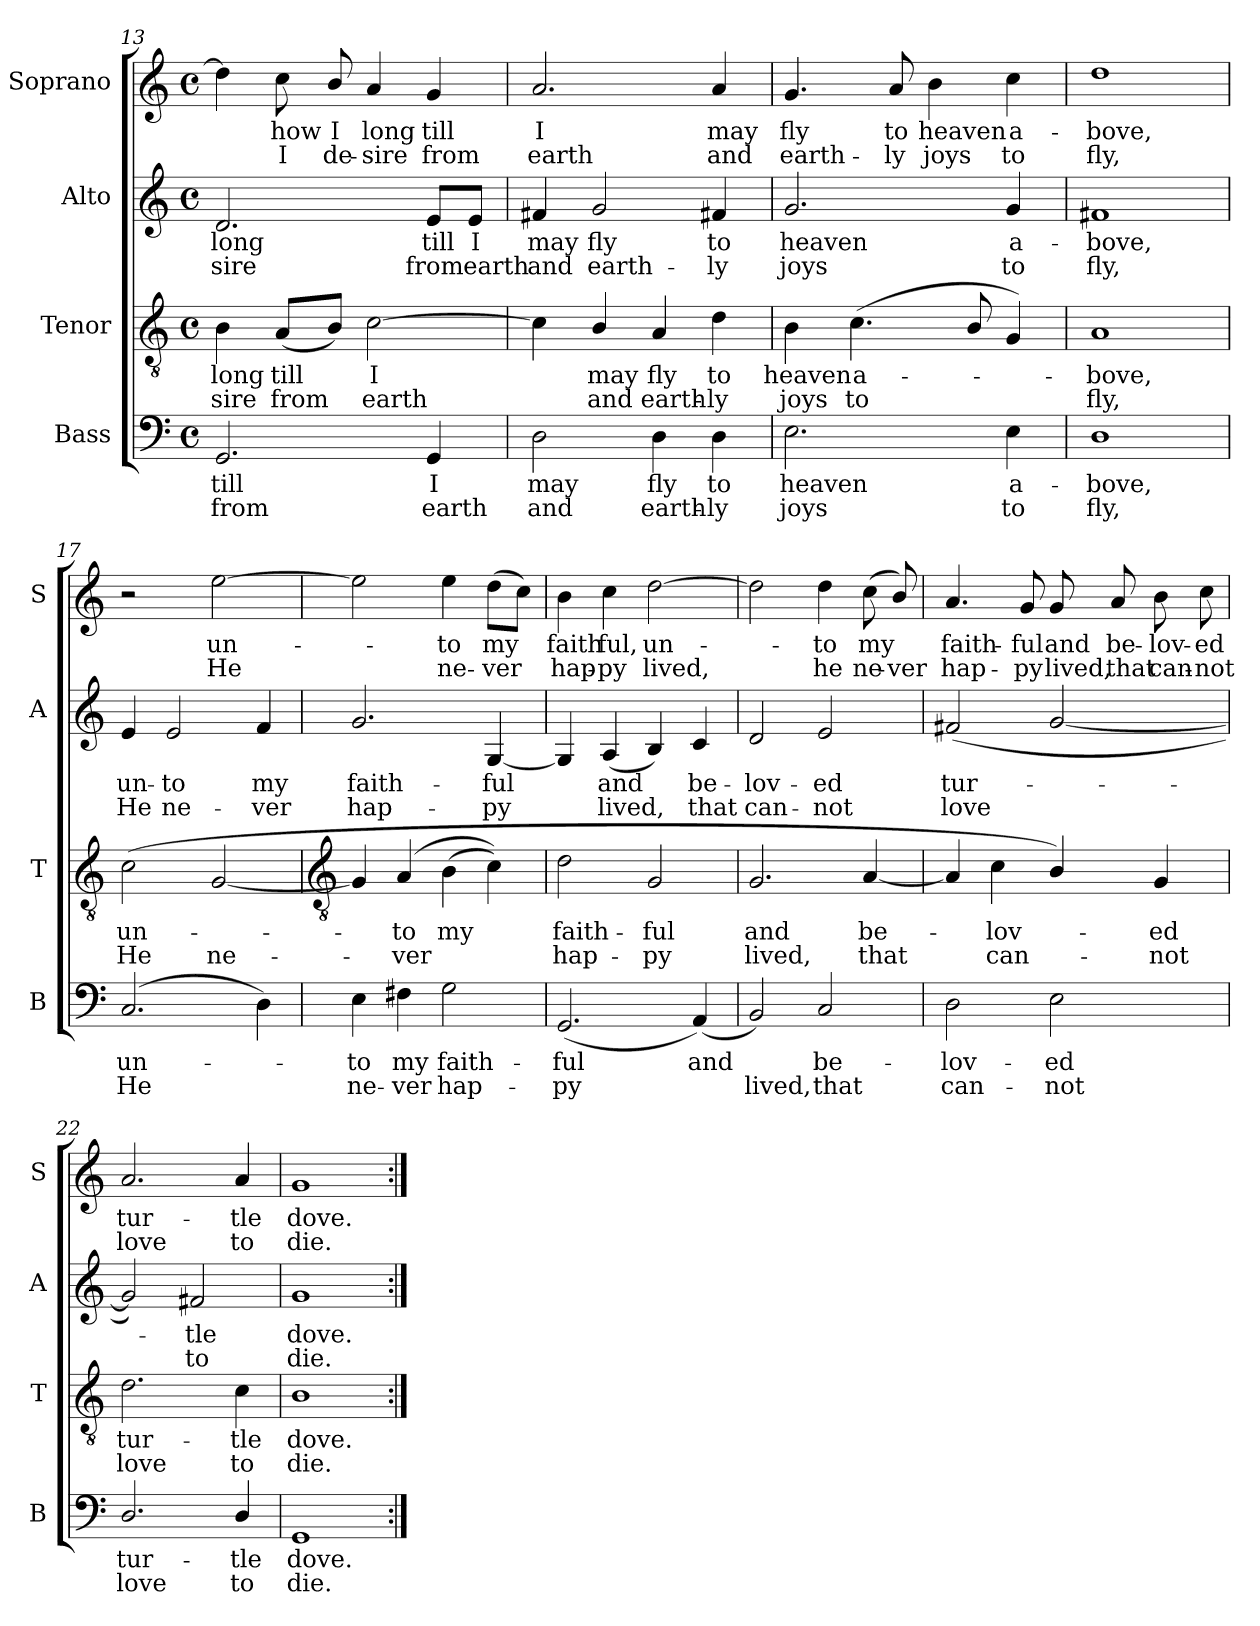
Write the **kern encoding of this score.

**kern	**text	**text	**kern	**text	**text	**kern	**text	**text	**kern	**text	**text
*part4	*part4	*part4	*part3	*part3	*part3	*part2	*part2	*part2	*part1	*part1	*part1
*staff4	*staff4	*staff4	*staff3	*staff3	*staff3	*staff2	*staff2	*staff2	*staff1	*staff1	*staff1
*I"Bass	*	*	*I"Tenor	*	*	*I"Alto	*	*	*I"Soprano	*	*
*I'B	*	*	*I'T	*	*	*I'A	*	*	*I'S	*	*
!!LO:LB:g=z
*clefF4	*	*	*clefGv2	*	*	*clefG2	*	*	*clefG2	*	*
*k[]	*	*	*k[]	*	*	*k[]	*	*	*k[]	*	*
*C:	*	*	*C:	*	*	*C:	*	*	*C:	*	*
*M4/4	*	*	*M4/4	*	*	*M4/4	*	*	*M4/4	*	*
*met(c)	*	*	*met(c)	*	*	*met(c)	*	*	*met(c)	*	*
=13	=13	=13	=13	=13	=13	=13	=13	=13	=13	=13	=13
!	!LO:LY:b	!LO:LY:b	!	!LO:LY:b	!LO:LY:b	!	!LO:LY:b	!LO:LY:b	!	!	!
2.GG	till	from	4B	-long	sire	2.d	-long	sire	4dd]	.	.
!	!	!	!	!LO:LY:b	!LO:LY:b	!	!	!	!	!LO:LY:b	!LO:LY:b
.	.	.	(<8AL	till	from	.	.	.	8cc	how	I
!	!	!	!	!	!	!	!	!	!	!LO:LY:b	!LO:LY:b
.	.	.	8BJ)	.	.	.	.	.	8b/	I	de-
!	!	!	!	!LO:LY:b	!LO:LY:b	!	!	!	!	!LO:LY:b	!LO:LY:b
.	.	.	[2c	I	earth	.	.	.	4a	-long	sire
!	!LO:LY:b	!LO:LY:b	!	!	!	!	!LO:LY:b	!LO:LY:b	!	!LO:LY:b	!LO:LY:b
4GG	I	earth	.	.	.	8e/L	till	from	4g	till	from
!	!	!	!	!	!	!	!LO:LY:b	!LO:LY:b	!	!	!
.	.	.	.	.	.	8e/J	I	earth	.	.	.
=14	=14	=14	=14	=14	=14	=14	=14	=14	=14	=14	=14
!	!LO:LY:b	!LO:LY:b	!	!	!	!	!LO:LY:b	!LO:LY:b	!	!LO:LY:b	!LO:LY:b
2D	may	and	4c]	.	.	4f#X	may	and	2.a	I	earth
!	!	!	!	!LO:LY:b	!LO:LY:b	!	!LO:LY:b	!LO:LY:b	!	!	!
.	.	.	4B/	may	and	2g	fly	earth-	.	.	.
!	!LO:LY:b	!LO:LY:b	!	!LO:LY:b	!LO:LY:b	!	!	!	!	!	!
4D	fly	earth-	4A	fly	earth-	.	.	.	.	.	.
!	!LO:LY:b	!LO:LY:b	!	!LO:LY:b	!LO:LY:b	!	!LO:LY:b	!LO:LY:b	!	!LO:LY:b	!LO:LY:b
4D	-to	ly	4d	-to	ly	4f#X	-to	ly	4a	may	and
=15	=15	=15	=15	=15	=15	=15	=15	=15	=15	=15	=15
!	!LO:LY:b	!LO:LY:b	!	!LO:LY:b	!LO:LY:b	!	!LO:LY:b	!LO:LY:b	!	!LO:LY:b	!LO:LY:b
2.E	heaven	joys	4B	heaven	joys	2.g	heaven	joys	4.g	fly	earth-
!	!	!	!	!LO:LY:b	!LO:LY:b	!	!	!	!	!	!
.	.	.	(<4.c	a-	to	.	.	.	.	.	.
!	!	!	!	!	!	!	!	!	!	!LO:LY:b	!LO:LY:b
.	.	.	.	.	.	.	.	.	8a	-to	ly
!	!	!	!	!	!	!	!	!	!	!LO:LY:b	!LO:LY:b
.	.	.	.	.	.	.	.	.	4b	heaven	joys
.	.	.	8B/	.	.	.	.	.	.	.	.
!	!LO:LY:b	!LO:LY:b	!	!	!	!	!LO:LY:b	!LO:LY:b	!	!LO:LY:b	!LO:LY:b
4E	a-	-to	4G)	.	.	4g	a-	-to	4cc	a-	-to
=16	=16	=16	=16	=16	=16	=16	=16	=16	=16	=16	=16
!	!LO:LY:b	!LO:LY:b	!	!LO:LY:b	!LO:LY:b	!	!LO:LY:b	!LO:LY:b	!	!LO:LY:b	!LO:LY:b
1D	bove,	fly,	1A	bove,	fly,	1f#X	bove,	fly,	1dd	bove,	fly,
=17	=17	=17	=17	=17	=17	=17	=17	=17	=17	=17	=17
!	!LO:LY:b	!LO:LY:b	!	!LO:LY:b	!LO:LY:b	!	!LO:LY:b	!LO:LY:b	!	!	!
(<2.C	un-	He	(<2c	un-	He	4e	un-	-He	2r	.	.
!	!	!	!	!	!	!	!LO:LY:b	!LO:LY:b	!	!	!
.	.	.	.	.	.	2e	to	ne-	.	.	.
!	!	!	!	!	!LO:LY:b	!	!	!	!	!LO:LY:b	!LO:LY:b
.	.	.	[2G	.	ne-	.	.	.	[2ee	un-	He
!	!	!	!	!	!	!	!LO:LY:b	!LO:LY:b	!	!	!
4D)	.	.	.	.	.	4f	-my	ver	.	.	.
!!LO:LB:g=z
=18	=18	=18	=18	=18	=18	=18	=18	=18	=18	=18	=18
*	*	*	*clefGv2	*	*	*	*	*	*	*	*
!	!LO:LY:b	!LO:LY:b	!	!	!	!	!LO:LY:b	!LO:LY:b	!	!	!
4E	to	ne-	4G]	.	.	2.g	faith-	-hap-	2ee]	.	.
!	!LO:LY:b	!LO:LY:b	!	!LO:LY:b	!LO:LY:b	!	!	!	!	!	!
4F#X	-my	ver	(>4A	to	ver	.	.	.	.	.	.
!	!LO:LY:b	!LO:LY:b	!	!LO:LY:b	!	!	!	!	!	!LO:LY:b	!LO:LY:b
2G	faith-	-hap-	(>4B	my	.	.	.	.	4ee	to	ne-
!	!	!	!	!	!	!	!LO:LY:b	!LO:LY:b	!	!LO:LY:b	!LO:LY:b
.	.	.	4c))	.	.	[4G	-ful	py	(>8ddL	-my	ver
.	.	.	.	.	.	.	.	.	8ccJ)	.	.
=19	=19	=19	=19	=19	=19	=19	=19	=19	=19	=19	=19
!	!LO:LY:b	!LO:LY:b	!	!LO:LY:b	!LO:LY:b	!	!	!	!	!LO:LY:b	!LO:LY:b
(<2.GG	-ful	py	2d	faith-	-hap-	4G]	.	.	4b	faith	hap-
!	!	!	!	!	!	!	!LO:LY:b	!LO:LY:b	!	!LO:LY:b	!LO:LY:b
.	.	.	.	.	.	(<4A	and	lived,	4cc	-ful,	py
!	!	!	!	!LO:LY:b	!LO:LY:b	!	!	!	!	!LO:LY:b	!LO:LY:b
.	.	.	2G	-ful	py	4B)	.	.	[2dd	un-	lived,
!	!LO:LY:b	!	!	!	!	!	!LO:LY:b	!LO:LY:b	!	!	!
(<4AA)	and	.	.	.	.	4c	be-	-that	.	.	.
=20	=20	=20	=20	=20	=20	=20	=20	=20	=20	=20	=20
!	!	!LO:LY:b	!	!LO:LY:b	!LO:LY:b	!	!LO:LY:b	!LO:LY:b	!	!	!
2BB)	.	lived,	2.G	and	lived,	2d	lov-	-can-	2dd]	.	.
!	!LO:LY:b	!LO:LY:b	!	!	!	!	!LO:LY:b	!LO:LY:b	!	!LO:LY:b	!LO:LY:b
2C	be-	-that	.	.	.	2e	-ed	not	4dd	to	he
!	!	!	!	!LO:LY:b	!LO:LY:b	!	!	!	!	!LO:LY:b	!LO:LY:b
.	.	.	[4A	be-	that	.	.	.	(<8cc	my	ne-
!	!	!	!	!	!	!	!	!	!	!	!LO:LY:b
.	.	.	.	.	.	.	.	.	8b/)	.	-ver
=21	=21	=21	=21	=21	=21	=21	=21	=21	=21	=21	=21
!	!LO:LY:b	!LO:LY:b	!	!	!	!	!LO:LY:b	!LO:LY:b	!	!LO:LY:b	!LO:LY:b
2D	lov-	-can-	4A]	.	.	(<2f#X	tur-	love	4.a	faith-	-hap-
!	!	!	!	!LO:LY:b	!LO:LY:b	!	!	!	!	!	!
.	.	.	4c	lov-	can-	.	.	.	.	.	.
!	!	!	!	!	!	!	!	!	!	!LO:LY:b	!LO:LY:b
.	.	.	.	.	.	.	.	.	8g	-ful	py
!	!LO:LY:b	!LO:LY:b	!	!	!	!	!	!	!	!LO:LY:b	!LO:LY:b
2E	-ed	not	4B/)	.	.	[2g	.	.	8g	and	lived,
!	!	!	!	!	!	!	!	!	!	!LO:LY:b	!LO:LY:b
.	.	.	.	.	.	.	.	.	8a	be-	-that
!	!	!	!	!LO:LY:b	!LO:LY:b	!	!	!	!	!LO:LY:b	!LO:LY:b
.	.	.	4G	ed	not	.	.	.	8b	lov-	-can-
!	!	!	!	!	!	!	!	!	!	!LO:LY:b	!LO:LY:b
.	.	.	.	.	.	.	.	.	8cc	-ed	not
=22	=22	=22	=22	=22	=22	=22	=22	=22	=22	=22	=22
!	!LO:LY:b	!LO:LY:b	!	!LO:LY:b	!LO:LY:b	!	!	!	!	!LO:LY:b	!LO:LY:b
2.D/	tur-	-love	2.d	tur-	-love	2g])	.	.	2.a	tur-	-love
!	!	!	!	!	!	!	!LO:LY:b	!LO:LY:b	!	!	!
.	.	.	.	.	.	2f#X	tle	to	.	.	.
!	!LO:LY:b	!LO:LY:b	!	!LO:LY:b	!LO:LY:b	!	!	!	!	!LO:LY:b	!LO:LY:b
4D/	tle	to	4c	tle	to	.	.	.	4a	tle	to
=23	=23	=23	=23	=23	=23	=23	=23	=23	=23	=23	=23
!	!LO:LY:b	!LO:LY:b	!	!LO:LY:b	!LO:LY:b	!	!LO:LY:b	!LO:LY:b	!	!LO:LY:b	!LO:LY:b
1GG	dove.	die.	1B	dove.	die.	1g	dove.	die.	1g	dove.	die.
=:|!	=:|!	=:|!	=:|!	=:|!	=:|!	=:|!	=:|!	=:|!	=:|!	=:|!	=:|!
*-	*-	*-	*-	*-	*-	*-	*-	*-	*-	*-	*-
